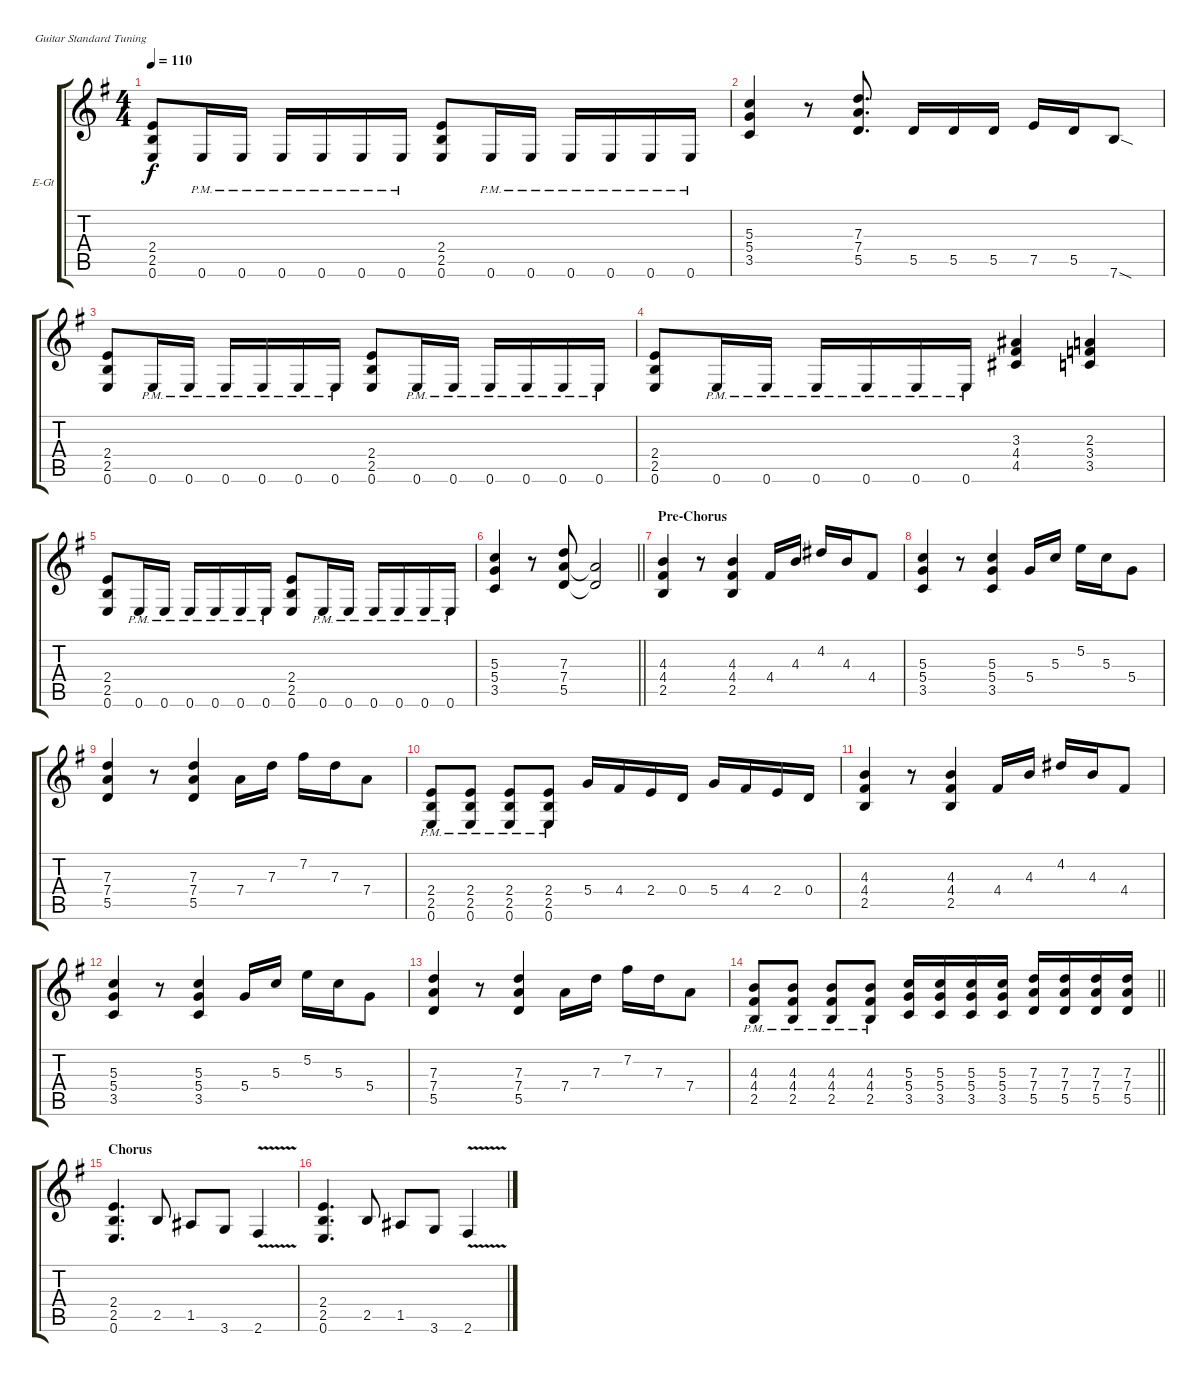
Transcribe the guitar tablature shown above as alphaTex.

\bracketExtendMode groupsimilarinstruments
\firstSystemTrackNameOrientation horizontal
\otherSystemsTrackNameOrientation horizontal
\track ("Гитара 2" "E-Gt") {instrument distortionguitar}
\staff {score tabs}
\tuning (E4 B3 G3 D3 A2 E2)
\ts (4 4)
\tempo 110
\clef g2
\ks eminor
(2.5 0.6 2.4).8{dy f} 0.6{pm}.16 0.6{pm}.16 0.6{pm}.16 0.6{pm}.16 0.6{pm}.16 0.6{pm}.16 (2.5 0.6 2.4).8 0.6{pm}.16 0.6{pm}.16 0.6{pm}.16 0.6{pm}.16 0.6{pm}.16 0.6{pm}.16 |
(5.4 3.5 5.3).4 r.8 (7.4 5.5 7.3).8{d} 5.5.16 5.5.16 5.5.16 7.5.16 5.5.16 7.6{sod}.8 |
(2.5 0.6 2.4).8 0.6{pm}.16 0.6{pm}.16 0.6{pm}.16 0.6{pm}.16 0.6{pm}.16 0.6{pm}.16 (2.5 0.6 2.4).8 0.6{pm}.16 0.6{pm}.16 0.6{pm}.16 0.6{pm}.16 0.6{pm}.16 0.6{pm}.16 |
(2.5 0.6 2.4).8 0.6{pm}.16 0.6{pm}.16 0.6{pm}.16 0.6{pm}.16 0.6{pm}.16 0.6{pm}.16 (3.3 4.4 4.5).4 (2.3 3.4 3.5).4 |
(2.5 0.6 2.4).8 0.6{pm}.16 0.6{pm}.16 0.6{pm}.16 0.6{pm}.16 0.6{pm}.16 0.6{pm}.16 (2.5 0.6 2.4).8 0.6{pm}.16 0.6{pm}.16 0.6{pm}.16 0.6{pm}.16 0.6{pm}.16 0.6{pm}.16 |
\barLineRight lightlight
(5.4 3.5 5.3).4 r.8 (7.4 5.5 7.3).8 (7.4{t} 5.5{t}).2 |
\section ("" "Pre-Chorus")
(4.3 4.4 2.5).4 r.8 (4.3 4.4 2.5).4 4.4.16 4.3.16 4.2.16 4.3.16 4.4.8 |
(5.3 5.4 3.5).4 r.8 (5.3 5.4 3.5).4 5.4.16 5.3.16 5.2.16 5.3.16 5.4.8 |
(7.3 7.4 5.5).4 r.8 (7.3 7.4 5.5).4 7.4.16 7.3.16 7.2.16 7.3.16 7.4.8 |
(2.4{pm} 2.5{pm} 0.6).8 (2.4{pm} 2.5{pm} 0.6).8 (2.4{pm} 2.5{pm} 0.6).8 (2.4{pm} 2.5{pm} 0.6).8 5.4.16 4.4.16 2.4.16 0.4.16 5.4.16 4.4.16 2.4.16 0.4.16 |
(4.3 4.4 2.5).4 r.8 (4.3 4.4 2.5).4 4.4.16 4.3.16 4.2.16 4.3.16 4.4.8 |
(5.3 5.4 3.5).4 r.8 (5.3 5.4 3.5).4 5.4.16 5.3.16 5.2.16 5.3.16 5.4.8 |
(7.3 7.4 5.5).4 r.8 (7.3 7.4 5.5).4 7.4.16 7.3.16 7.2.16 7.3.16 7.4.8 |
\barLineRight lightlight
(4.4{pm} 2.5{pm} 4.3).8 (4.4{pm} 2.5{pm} 4.3).8 (4.4{pm} 2.5{pm} 4.3).8 (4.4{pm} 2.5{pm} 4.3).8 (5.4 3.5 5.3).16 (5.4 3.5 5.3).16 (5.4 3.5 5.3).16 (5.4 3.5 5.3).16 (7.4 5.5 7.3).16 (7.4 5.5 7.3).16 (7.4 5.5 7.3).16 (7.4 5.5 7.3).16 |
\section ("" "Chorus")
(2.5 0.6 2.4).4{d} 2.5.8 1.5.8 3.6.8 2.6{v}.4 |
(2.5 0.6 2.4).4{d} 2.5.8 1.5.8 3.6.8 2.6{v}.4
